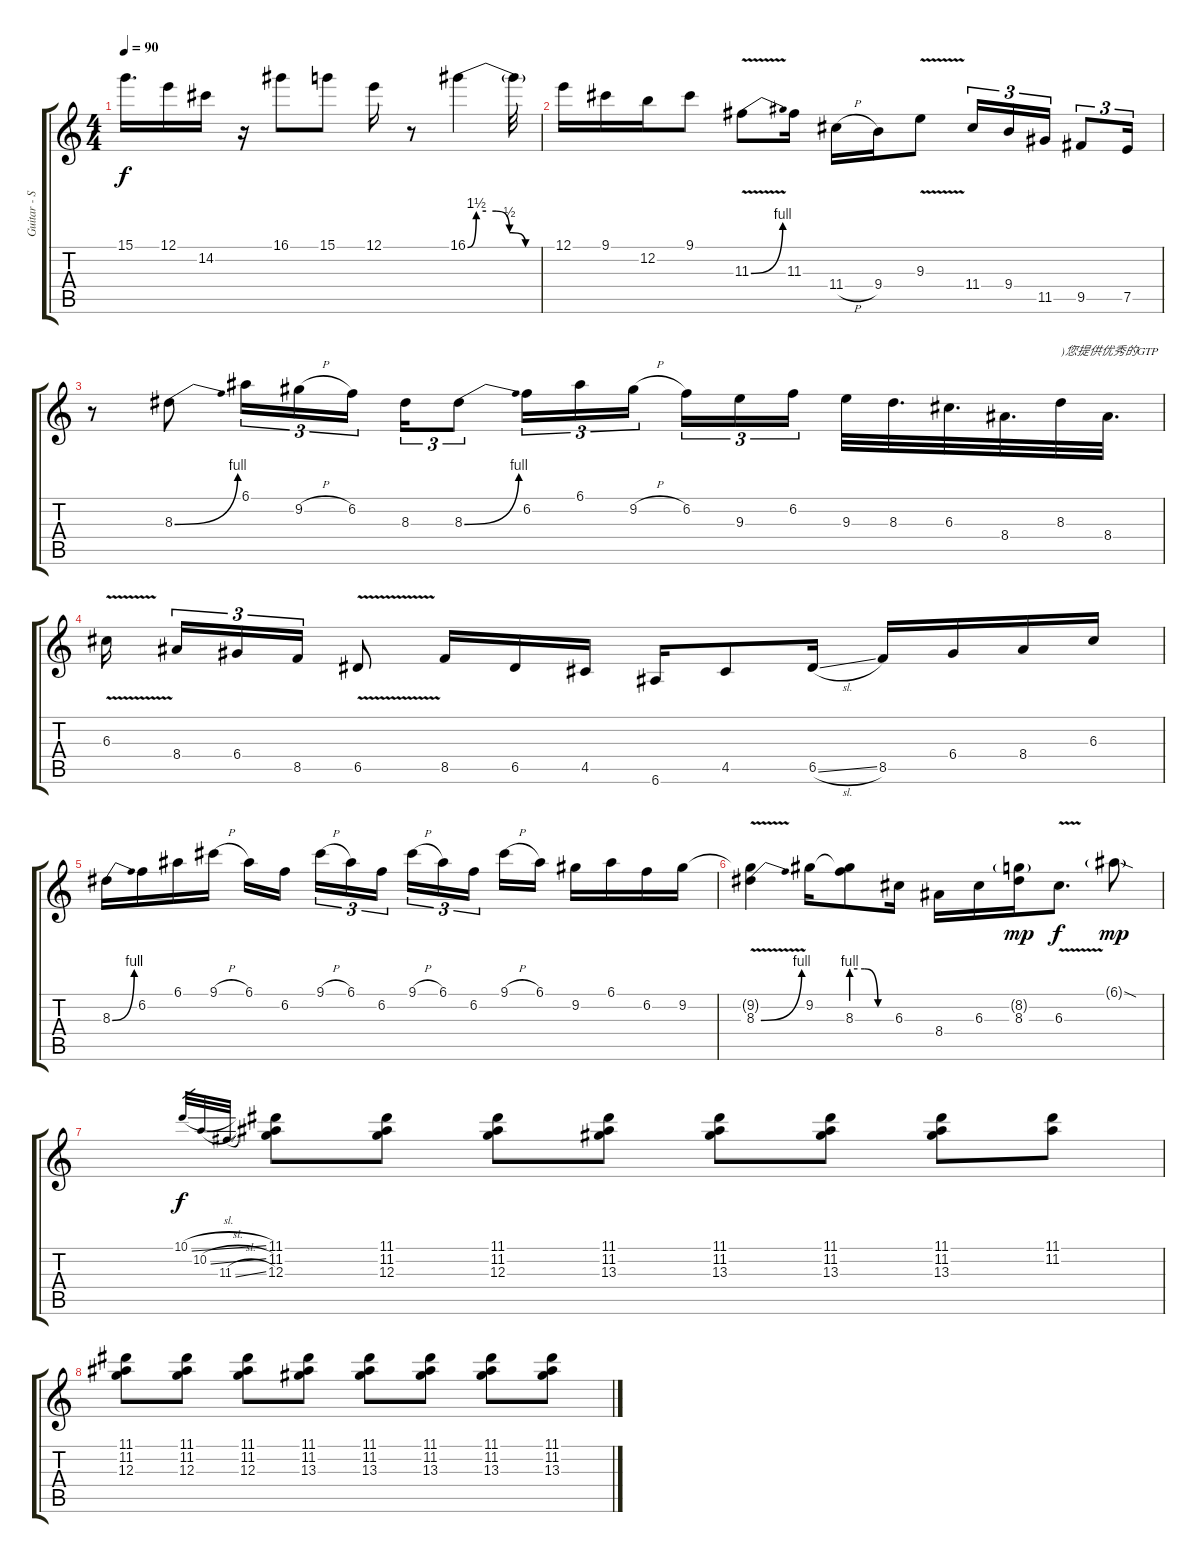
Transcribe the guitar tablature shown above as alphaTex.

\track ("Guitar - Solo" "Guitar - S") {instrument overdrivenguitar}
\staff {score tabs}
\tuning (E4 B3 G3 D3 A2 E2) {hide}
\ts (4 4)
\tempo 90
\clef g2
\ks c
15.1.16{d dy f} 12.1.16 14.2.16 r.16 16.1.8 15.1.8 12.1.16 r.8 16.1{be (custom 0 0 7 6 15 6 23 6 34 2 36 2 47 0 60 0)}.4 16.1{t}.32 |
12.1.16 9.1.16 12.2.16 9.1.8 11.3{be (bend 0 0 60 4) v}.8 11.3.16 11.4{h}.16 9.4.16 9.3{v}.8 11.4.16{tu (3 2)} 9.4.16{tu (3 2)} 11.5.16{tu (3 2)} 9.5.8{tu (3 2)} 7.5.16{tu (3 2)} |
r.8 8.3{be (bend 0 0 60 4)}.8 6.1.16{tu (3 2)} 9.2{h}.16{tu (3 2)} 6.2.16{tu (3 2) beam splitsecondary} 8.3.16{tu (3 2)} 8.3{be (bend 0 0 60 4)}.8{tu (3 2)} 6.2.16{tu (3 2)} 6.1.16{tu (3 2)} 9.2{h}.16{tu (3 2) beam splitsecondary} 6.2.16{tu (3 2)} 9.3.16{tu (3 2)} 6.2.16{tu (3 2)} 9.3.32 8.3.32{d} 6.3.32{d} 8.4.32{d} 8.3.32{txt ")您提供优秀的GTP"} 8.4.32{d} |
6.3{v}.16{beam splitsecondary} 8.4.16{tu (3 2)} 6.4.16{tu (3 2)} 8.5.16{tu (3 2)} 6.5{v}.8 8.5.16 6.5.16 4.5.16 6.6.16 4.5.8 6.5{sl}.16 8.5.16 6.4.16 8.4.16 6.3.16 |
8.3{be (bend 0 0 60 4)}.16 6.2.16 6.1.16 9.1{h}.16 6.1.16 6.2.16{beam splitsecondary} 9.1{h}.16{tu (3 2)} 6.1.16{tu (3 2)} 6.2.16{tu (3 2)} 9.1{h}.16{tu (3 2)} 6.1.16{tu (3 2)} 6.2.16{tu (3 2) beam splitsecondary} 9.1{h}.16 6.1.16 9.2.16 6.1.16 6.2.16 9.2.16 |
(9.2{t} 8.3{be (bend 0 0 60 4) v}).4 9.2.16 (9.2{t} 8.3{be (custom 0 4 20 4 40 0 60 0)}).8 6.3.16 8.4.16 6.3.16 (8.2{g} 8.3).16{dy mp} 6.3{v}.8{d dy f} 6.1{sod g}.8{dy mp} |
10.1{sl}.32{gr dy f} 10.2{sl}.32{gr} 11.3{sl}.32{gr} (11.1 11.2 12.3).8 (11.1 11.2 12.3).8 (11.1 11.2 12.3).8 (11.1 11.2 13.3).8 (11.1 11.2 13.3).8 (11.1 11.2 13.3).8 (11.1 11.2 13.3).8 (11.1 11.2).8 |
(11.1 11.2 12.3).8 (11.1 11.2 12.3).8 (11.1 11.2 12.3).8 (11.1 11.2 13.3).8 (11.1 11.2 13.3).8 (11.1 11.2 13.3).8 (11.1 11.2 13.3).8 (11.1 11.2 13.3).8
